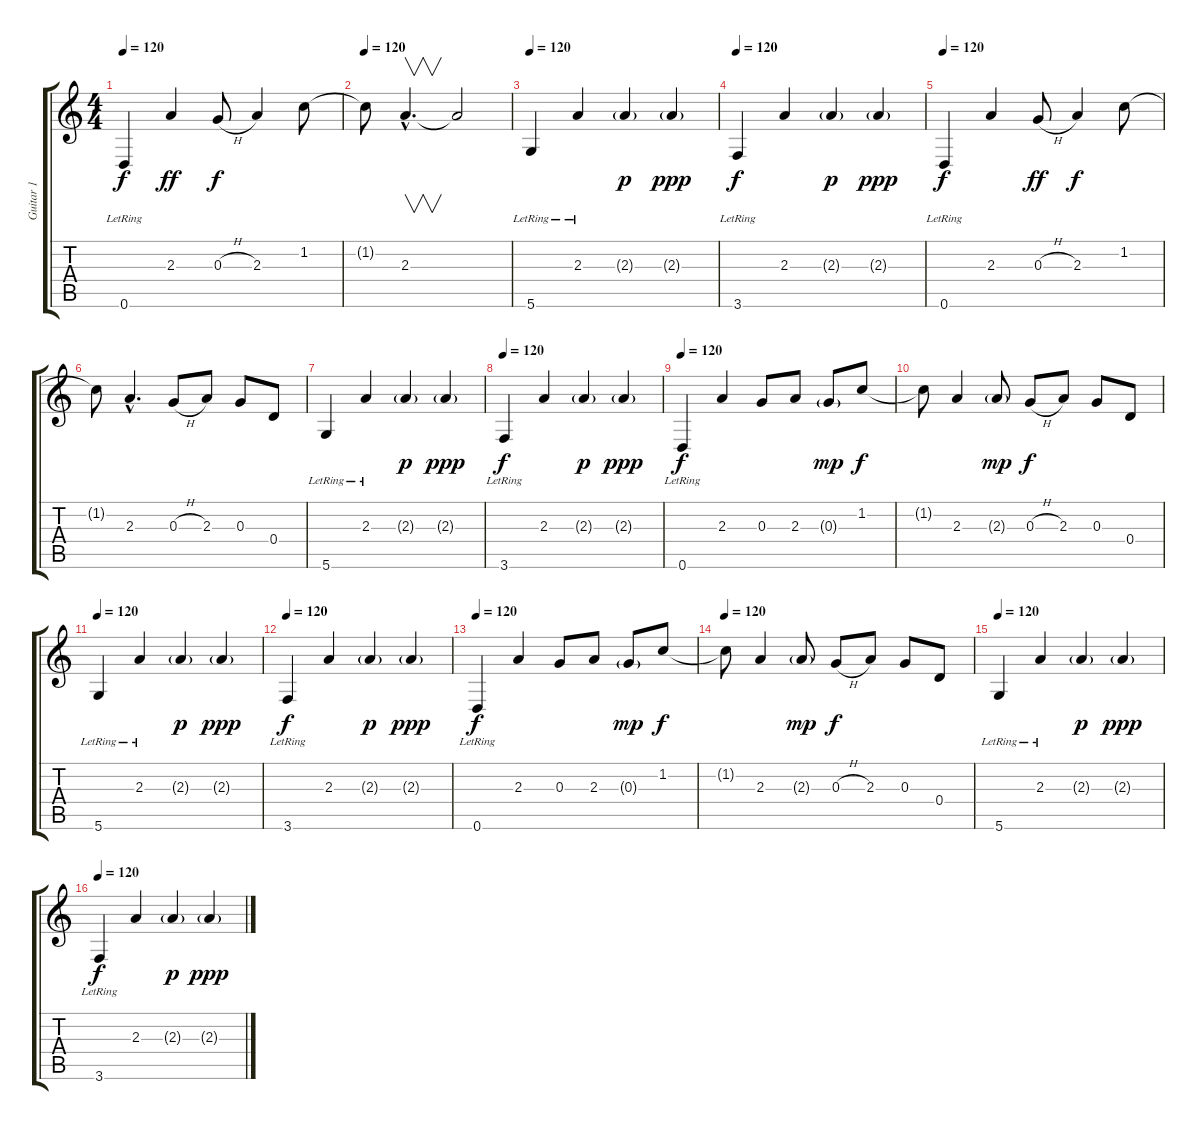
\track ("Guitar 1" "Guitar 1") {instrument distortionguitar}
\staff {score tabs}
\tuning (E4 B3 G3 D3 A2 D2) {hide}
\ts (4 4)
\tempo 120
\clef g2
\ks c
0.6{lr}.4{dy f} 2.3.4{dy ff} 0.3{h}.8{dy f} 2.3.4 1.2.8 |
\tempo 120
1.2{t}.8 2.3{hac}.4{v d} 2.3{t}.2 |
\tempo 120
5.6{lr}.4 2.3{lr}.4 2.3{g}.4{dy p} 2.3{g}.4{dy ppp} |
\tempo 120
3.6{lr}.4{dy f} 2.3.4 2.3{g}.4{dy p} 2.3{g}.4{dy ppp} |
\tempo 120
0.6{lr}.4{dy f} 2.3.4 0.3{h}.8{dy ff} 2.3.4{dy f} 1.2.8 |
1.2{t}.8 2.3{hac}.4{d} 0.3{h}.8 2.3.8 0.3.8 0.4.8 |
5.6{lr}.4 2.3{lr}.4 2.3{g}.4{dy p} 2.3{g}.4{dy ppp} |
\tempo 120
3.6{lr}.4{dy f} 2.3.4 2.3{g}.4{dy p} 2.3{g}.4{dy ppp} |
\tempo 120
0.6{lr}.4{dy f instrument distortionguitar} 2.3.4 0.3.8 2.3.8 0.3{g}.8{dy mp} 1.2.8{dy f} |
1.2{t}.8 2.3.4 2.3{g}.8{dy mp} 0.3{h}.8{dy f} 2.3.8 0.3.8 0.4.8 |
\tempo 120
5.6{lr}.4 2.3{lr}.4 2.3{g}.4{dy p} 2.3{g}.4{dy ppp} |
\tempo 120
3.6{lr}.4{dy f} 2.3.4 2.3{g}.4{dy p} 2.3{g}.4{dy ppp} |
\tempo 120
0.6{lr}.4{dy f instrument distortionguitar} 2.3.4 0.3.8 2.3.8 0.3{g}.8{dy mp} 1.2.8{dy f} |
\tempo 120
1.2{t}.8 2.3.4 2.3{g}.8{dy mp} 0.3{h}.8{dy f} 2.3.8 0.3.8 0.4.8 |
\tempo 120
5.6{lr}.4 2.3{lr}.4 2.3{g}.4{dy p} 2.3{g}.4{dy ppp} |
\tempo 120
3.6{lr}.4{dy f} 2.3.4 2.3{g}.4{dy p} 2.3{g}.4{dy ppp}
